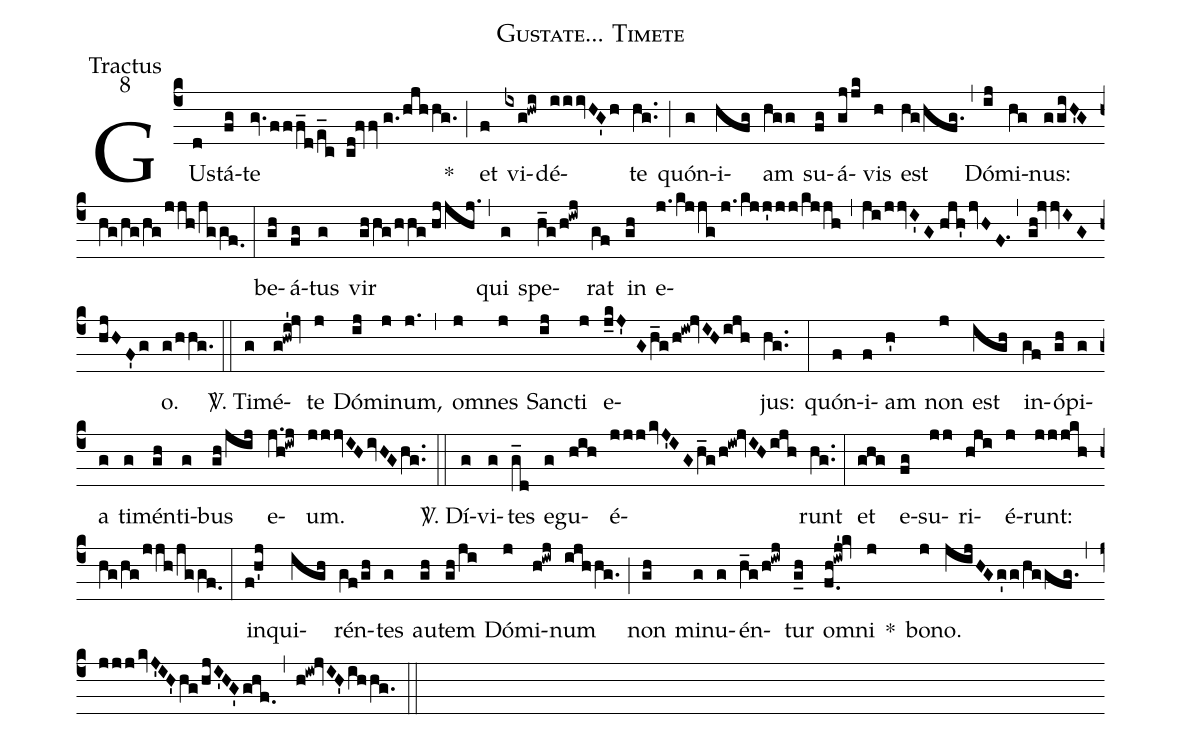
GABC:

name: Gustate... Timete;
office-part: Tractus;
mode: 8;
%%
(c4) GUs(d)tá(fg)te(gv.fff_d/e_c cd!fvv//g./hjhhg.) *(;) et(f) vi(ixg!hwi)dé(iiivHG'h)te(hg..) (;) quón(g)i(hfg)am(hgg) su(fg)á(gjjk)vis(h) est(hg/hfg.) (,) Dó(ij)mi(hg)nus:(ggiH'Ghg/hg/hg/jjh/jggf.0) (:)
be(gh)á(fg)tus(g) vir(ghhg/hhg//hjjhj.) (,) qui(g) spe(h_g/h!iwj)rat(gf) in(gh) e(j./kjjg//j./kjj'jj/kjjh,ji/jjvI'G//hjh'jvHF.1,gh!jvvIG//hjHF'g)o.(g/hhg.) (::)
<sp>V/</sp>. Ti(g)mé(g!hwi'!jv)te(j) Dó(ij)mi(j)num,(j.) (,) om(j)nes(j) Sanc(ij)ti(j) e(j_kJ'Gh_g/h!iw!jvIHijh)jus:(hg..) (:)
quón(f)i(f)am(h') non(j) est(igh) in(gf)ó(gh)pi(g)a(g) ti(g)mén(gh)ti(g)bus(gh/jij) e(j.h!iwj)um.(jjjvIHivHGhg..) (::)
<sp>V/</sp>. Dí(g)vi(g)tes(g_d) e(g)gu(hih)é(jjjkvJ'IGh_g/h!iw!jvIHijh)runt(hg..) (:)
et(ghg) e(fg)su(jj)ri(hji)é(j)runt:(jjjkhhg/hg/jjh/jggf.0) (:)
in(f!h'j)qui(igh)rén(gf/gh)tes(g) au(gh)tem(gh/ji) Dó(j)mi(h!iwj)num(ijhhg.) (;) non(gh) mi(g)nu(g)én(h_g/h!iwj)tur(g_h) om(f.0h!iwj'!kv)ni(j) *() bo(j)no.(jijHGg'g/hggfg.) (,) (jjjkvJ'IH'hg/hjI'HG'ghf.) (,) (h!iw!jvIH'ihhg.) (::)
